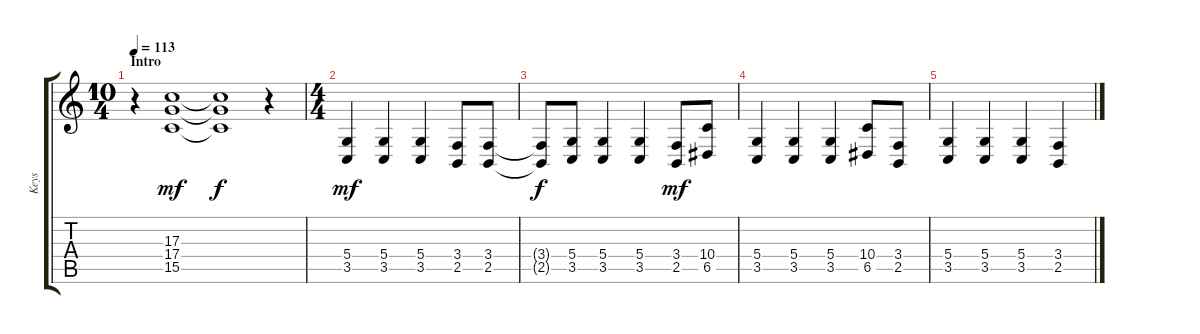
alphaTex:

\track ("Keys" "Keys") {instrument choiraahs}
\staff {score tabs}
\tuning (E4 B3 G3 D3 A2 E2) {hide}
\ts (10 4)
\section ("" "Intro")
\tempo 113
\clef g2
\ks c
r.4{dy mf volume 1 balance 14 instrument pad4choir} (17.3 17.4 15.5).1{volume 12} (17.3{t} 17.4{t} 15.5{t}).1{dy f} r.4{volume 4} |
\ts (4 4)
(5.4 3.5).4{dy mf volume 13 balance 8 instrument acousticgrandpiano} (5.4 3.5).4 (5.4 3.5).4 (3.4 2.5).8 (3.4 2.5).8 |
(3.4{t} 2.5{t}).8{dy f} (5.4 3.5).8 (5.4 3.5).4 (5.4 3.5).4 (3.4 2.5).8{dy mf} (10.4 6.5).8 |
(5.4 3.5).4 (5.4 3.5).4 (5.4 3.5).4 (10.4 6.5).8 (3.4 2.5).8 |
(5.4 3.5).4 (5.4 3.5).4 (5.4 3.5).4 (3.4 2.5).4
